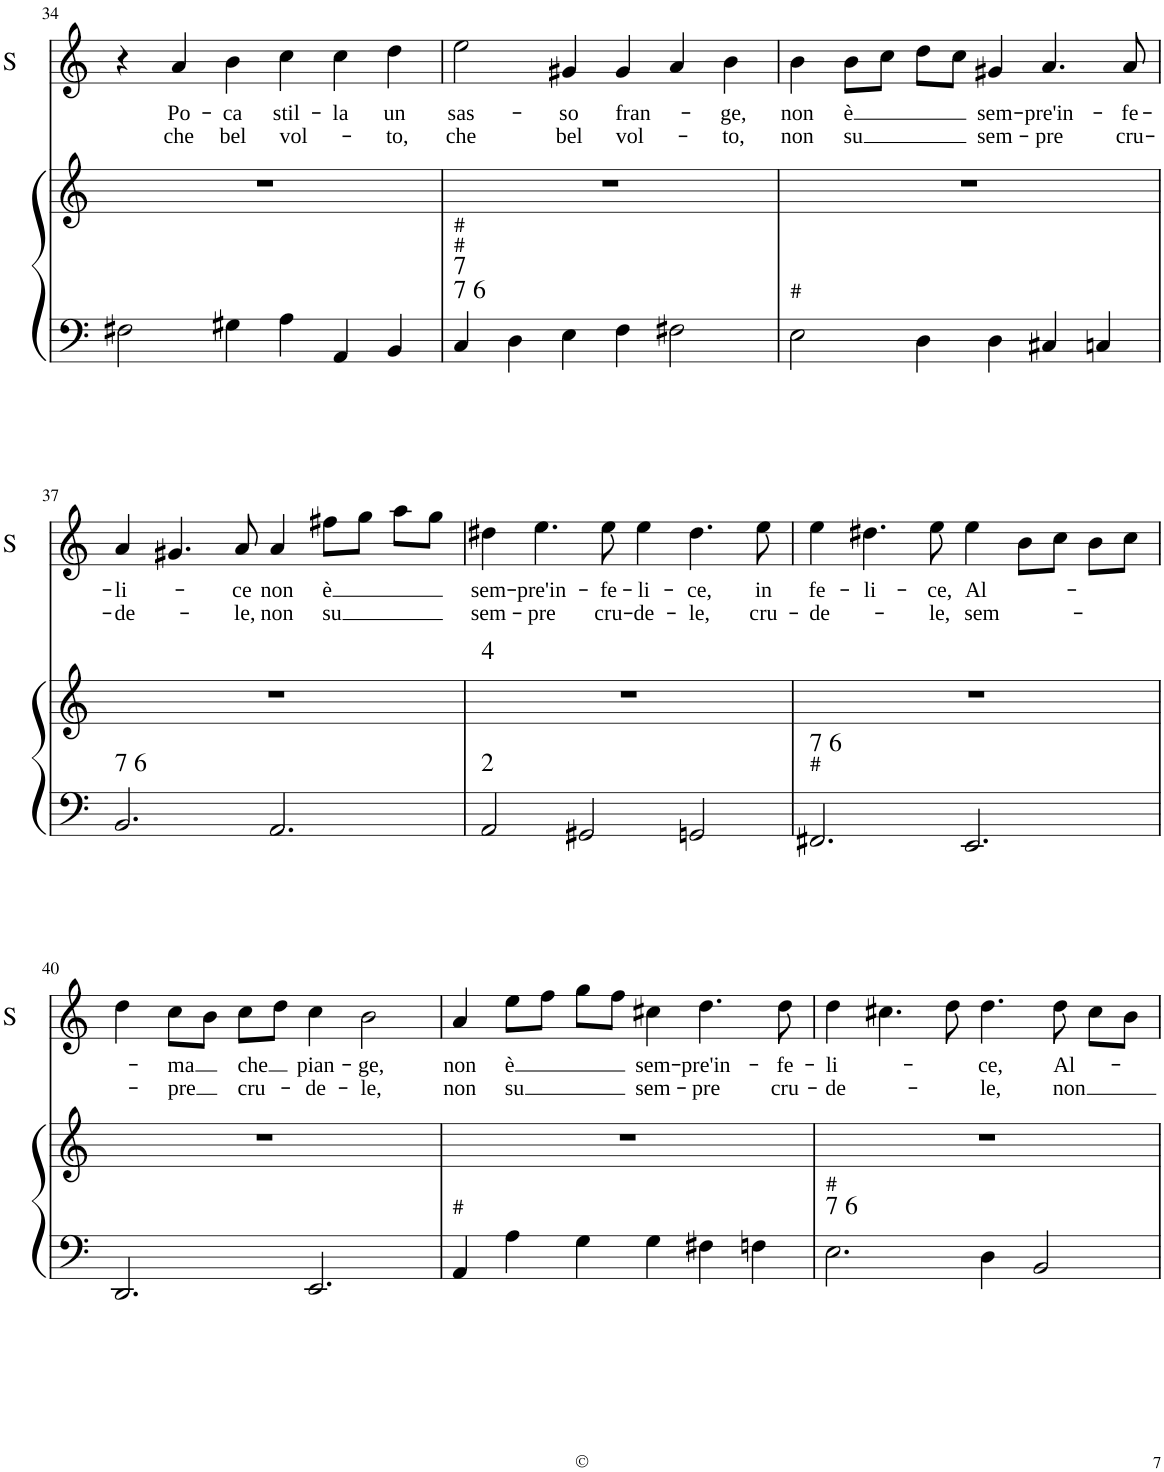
**kern	**kern	**kern	**text	**text
*part2	*part2	*part1	*part1	*part1
*staff3	*staff2	*staff1	*staff1	*staff1
*	*	*I"Soprano	*	*
*	*	*I'S	*	*
!!LO:PB:g=z
*clefF4	*clefG2	*clefG2	*	*
*k[]	*k[]	*k[]	*	*
*M6/4	*M6/4	*M6/4	*	*
=34	=34	=34	=34	=34
2F#X\	1.r	4r	.	.
!	!	!	!LO:LY:b	!LO:LY:b
.	.	4a/	Po-	che
!	!	!	!LO:LY:b	!LO:LY:b
4G#X\	.	4b\	-ca	bel
!	!	!	!LO:LY:b	!LO:LY:b
4A\	.	4cc\	stil-	vol-
!	!	!	!LO:LY:b	!
4AA/	.	4cc\	-la	.
!	!	!	!LO:LY:b	!LO:LY:b
4BB/	.	4dd\	un	-to,
=35	=35	=35	=35	=35
!LO:TX:a:t=7 6	!	!	!	!
!LO:TX:a:t=7	!	!	!	!
!LO:TX:a:t=#	!	!	!	!
!LO:TX:a:t=#	!	!	!	!
!	!	!	!LO:LY:b	!LO:LY:b
4C/	1.r	2ee\	sas-	che
4D\	.	.	.	.
!	!	!	!LO:LY:b	!LO:LY:b
4E\	.	4g#X/	-so	bel
!	!	!	!LO:LY:b	!LO:LY:b
4F\	.	4g#/	fran-	vol-
2F#X\	.	4a/	.	.
!	!	!	!LO:LY:b	!LO:LY:b
.	.	4b\	-ge,	-to,
=36	=36	=36	=36	=36
!LO:TX:a:t=#	!	!	!	!
!	!	!	!LO:LY:b	!LO:LY:b
2E\	1.r	4b\	non	non
!	!	!	!LO:LY:b	!LO:LY:b
.	.	8b\L	è	su
.	.	8cc\J	.	.
4D\	.	8dd\L	.	.
.	.	8cc\J	.	.
!	!	!	!LO:LY:b	!LO:LY:b
4D\	.	4g#X/	sem-	sem-
!	!	!	!LO:LY:b	!LO:LY:b
4C#X/	.	4.a/	-pre'in-	-pre
4Cn/	.	.	.	.
!	!	!	!LO:LY:b	!LO:LY:b
.	.	8a/	-fe-	cru-
!!LO:LB:g=z
=37	=37	=37	=37	=37
!LO:TX:a:t=7 6	!	!	!	!
!	!	!	!LO:LY:b	!LO:LY:b
2.BB/	1.r	4a/	-li-	-de-
.	.	4.g#X/	.	.
!	!	!	!LO:LY:b	!LO:LY:b
.	.	8a/	-ce	-le,
!	!	!	!LO:LY:b	!LO:LY:b
2.AA/	.	4a/	non	non
!	!	!	!LO:LY:b	!LO:LY:b
.	.	8ff#X\L	è	su
.	.	8gg\J	.	.
.	.	8aa\L	.	.
.	.	8gg\J	.	.
=38	=38	=38	=38	=38
!	!LO:TX:a:t=4	!	!	!
!LO:TX:a:t=2	!	!	!	!
!	!	!	!LO:LY:b	!LO:LY:b
2AA/	1.r	4dd#X\	sem-	sem-
!	!	!	!LO:LY:b	!LO:LY:b
.	.	4.ee\	-pre'in-	-pre
2GG#X/	.	.	.	.
!	!	!	!LO:LY:b	!LO:LY:b
.	.	8ee\	-fe-	cru-
!	!	!	!LO:LY:b	!LO:LY:b
.	.	4ee\	-li-	-de-
!	!	!	!LO:LY:b	!LO:LY:b
2GGn/	.	4.dd#\	-ce,	-le,
!	!	!	!LO:LY:b	!LO:LY:b
.	.	8ee\	in	cru-
=39	=39	=39	=39	=39
!LO:TX:a:t=#	!	!	!	!
!LO:TX:a:t=7 6	!	!	!	!
!	!	!	!LO:LY:b	!LO:LY:b
2.FF#X/	1.r	4ee\	fe-	-de-
!	!	!	!LO:LY:b	!
.	.	4.dd#X\	-li-	.
!	!	!	!LO:LY:b	!LO:LY:b
.	.	8ee\	-ce,	-le,
!	!	!	!LO:LY:b	!LO:LY:b
2.EE/	.	4ee\	Al-	sem-
.	.	8b\L	.	.
.	.	8cc\J	.	.
.	.	8b\L	.	.
.	.	8cc\J	.	.
!!LO:LB:g=z
=40	=40	=40	=40	=40
2.DD/	1.r	4dd\	.	.
!	!	!	!LO:LY:b	!LO:LY:b
.	.	8cc\L	-ma	-pre
.	.	8b\J	.	.
!	!	!	!LO:LY:b	!LO:LY:b
.	.	8cc\L	che	cru-
.	.	8dd\J	.	.
!	!	!	!LO:LY:b	!LO:LY:b
2.EE/	.	4cc\	pian-	-de-
!	!	!	!LO:LY:b	!LO:LY:b
.	.	2b\	-ge,	-le,
=41	=41	=41	=41	=41
!LO:TX:a:t=#	!	!	!	!
!	!	!	!LO:LY:b	!LO:LY:b
4AA/	1.r	4a/	non	non
!	!	!	!LO:LY:b	!LO:LY:b
4A\	.	8ee\L	è	su
.	.	8ff\J	.	.
4G\	.	8gg\L	.	.
.	.	8ff\J	.	.
!	!	!	!LO:LY:b	!LO:LY:b
4G\	.	4cc#X\	sem-	sem-
!	!	!	!LO:LY:b	!LO:LY:b
4F#X\	.	4.dd\	-pre'in-	-pre
4Fn\	.	.	.	.
!	!	!	!LO:LY:b	!LO:LY:b
.	.	8dd\	-fe-	cru-
=42	=42	=42	=42	=42
!LO:TX:a:t=7 6	!	!	!	!
!LO:TX:a:t=#	!	!	!	!
!	!	!	!LO:LY:b	!LO:LY:b
2.E\	1.r	4dd\	-li-	-de-
.	.	4.cc#X\	.	.
.	.	8dd\	.	.
!	!	!	!LO:LY:b	!LO:LY:b
4D\	.	4.dd\	-ce,	-le,
2BB/	.	.	.	.
!	!	!	!LO:LY:b	!LO:LY:b
.	.	8dd\	Al-	non
.	.	8cc#\L	.	.
.	.	8b\J	.	.
=	=	=	=	=
*-	*-	*-	*-	*-
